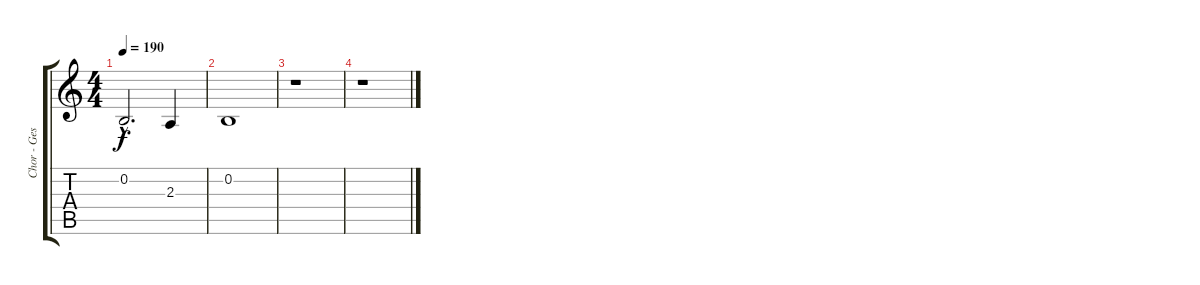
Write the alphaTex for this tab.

\track ("Chor - Gesang" "Chor - Ges") {instrument bassoon}
\staff {score tabs}
\tuning (E4 B3 G3 D3 A2 E2) {hide}
\ts (4 4)
\tempo 190
\clef g2
\ks c
0.2{hac}.2{d dy f} 2.3.4 |
0.2.1 |
r.1 |
r.1
